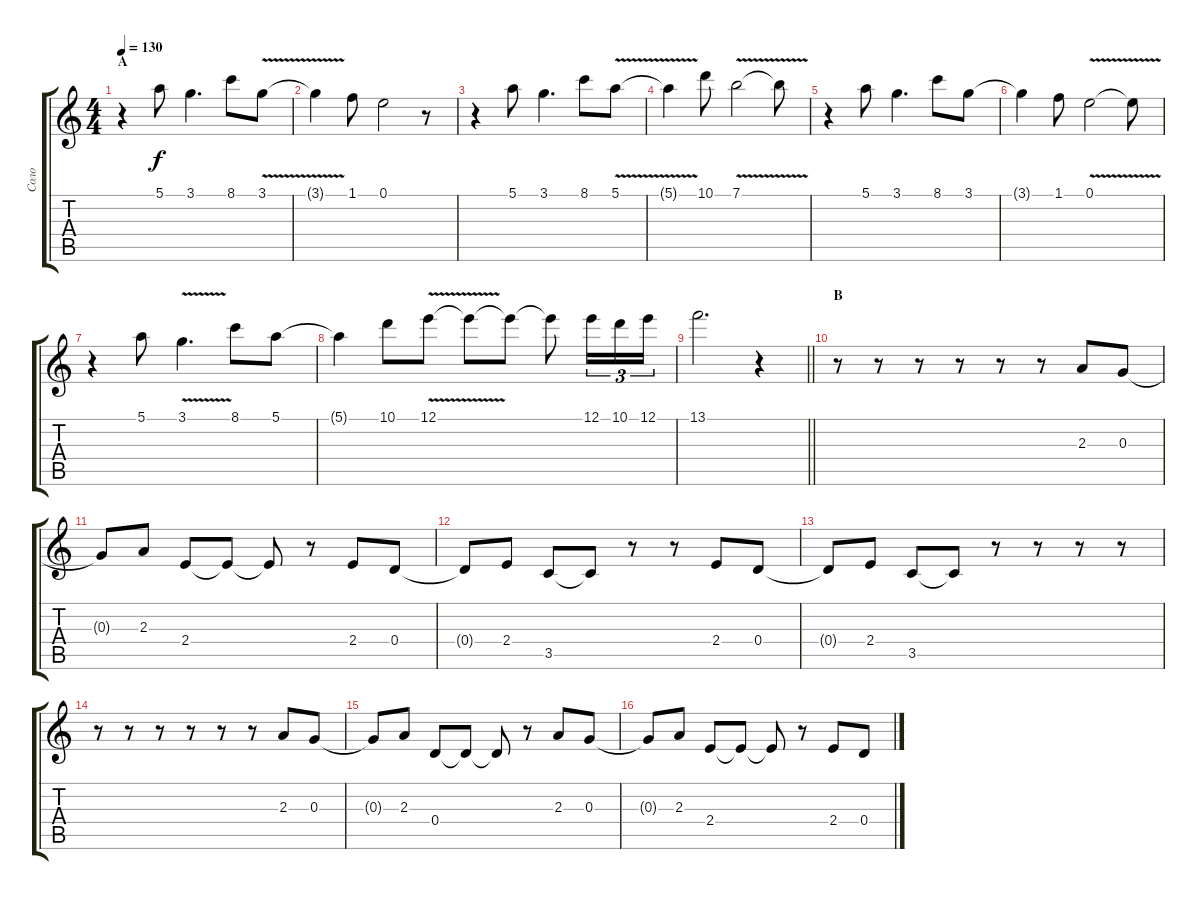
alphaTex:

\track ("Соло" "Соло") {instrument overdrivenguitar}
\staff {score tabs}
\tuning (E4 B3 G3 D3 A2 E2) {hide}
\ts (4 4)
\section ("" "A")
\tempo 130
\clef g2
\ks c
r.4{dy f} 5.1.8 3.1.4{d} 8.1.8 3.1{v}.8 |
3.1{t}.4 1.1.8 0.1.2 r.8 |
r.4 5.1.8 3.1.4{d} 8.1.8 5.1{v}.8 |
5.1{t}.4 10.1.8 7.1{v}.2 7.1{t}.8 |
r.4 5.1.8 3.1.4{d} 8.1.8 3.1.8 |
3.1{t}.4 1.1.8 0.1{v}.2 0.1{t}.8 |
r.4 5.1.8 3.1{v}.4{d} 8.1.8 5.1.8 |
5.1{t}.4 10.1.8 12.1{v}.8 12.1{t}.8 12.1{t}.8 12.1{t}.8 12.1.16{tu (3 2)} 10.1.16{tu (3 2)} 12.1.16{tu (3 2)} |
\barLineRight lightlight
13.1.2{d} r.4 |
\section ("" "B")
r.8 r.8 r.8 r.8 r.8 r.8 2.3.8 0.3.8 |
0.3{t}.8 2.3.8 2.4.8 2.4{t}.8 2.4{t}.8 r.8 2.4.8 0.4.8 |
0.4{t}.8 2.4.8 3.5.8 3.5{t}.8 r.8 r.8 2.4.8 0.4.8 |
0.4{t}.8 2.4.8 3.5.8 3.5{t}.8 r.8 r.8 r.8 r.8 |
r.8 r.8 r.8 r.8 r.8 r.8 2.3.8 0.3.8 |
0.3{t}.8 2.3.8 0.4.8 0.4{t}.8 0.4{t}.8 r.8 2.3.8 0.3.8 |
0.3{t}.8 2.3.8 2.4.8 2.4{t}.8 2.4{t}.8 r.8 2.4.8 0.4.8
